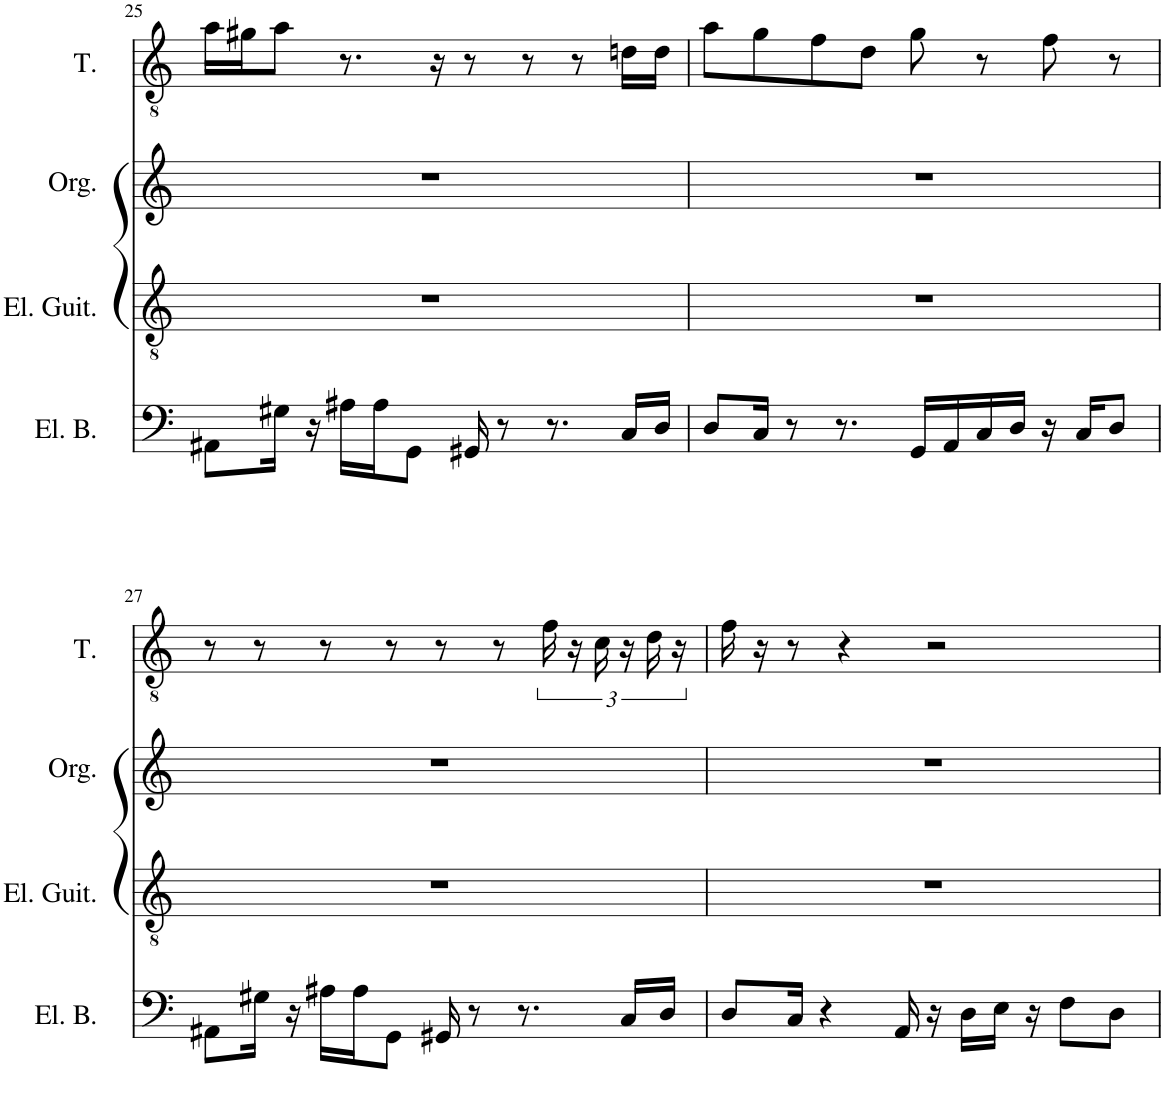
**kern	**kern	**kern	**kern
*part4	*part3	*part2	*part1
*staff4	*staff3	*staff2	*staff1
*I"Electric Bass	*I"Electric Guitar	*I"Organ	*I"Tenor
*I'El. B.	*I'El. Guit.	*I'Org.	*I'T.
!!LO:PB:g=z
*clefF4	*clefGv2	*clefG2	*clefGv2
*Trd7c12	*	*	*
*k[]	*k[]	*k[]	*k[]
*M4/4	*M4/4	*M4/4	*M4/4
=25	=25	=25	=25
8AA#X\L	1r	1r	16a\LL
.	.	.	16g#X\J
16G#X\Jk	.	.	8a\J
16r	.	.	.
16A#X\LL	.	.	8.r
16A#\J	.	.	.
8GG\J	.	.	.
.	.	.	16r
16GG#X/	.	.	8r
8r	.	.	.
.	.	.	8r
8.r	.	.	.
.	.	.	8r
16C/LL	.	.	16dn\LL
16D/JJ	.	.	16d\JJ
=26	=26	=26	=26
8D/L	1r	1r	8a\L
16C/Jk	.	.	8g\
8r	.	.	.
.	.	.	8f\
8.r	.	.	.
.	.	.	8d\J
16GG/LL	.	.	8g\
16AA/	.	.	.
16C/	.	.	8r
16D/JJ	.	.	.
16r	.	.	8f\
16C/KL	.	.	.
8D/J	.	.	8r
!!LO:LB:g=z
=27	=27	=27	=27
8AA#X\L	1r	1r	8r
16G#X\Jk	.	.	8r
16r	.	.	.
16A#X\LL	.	.	8r
16A#\J	.	.	.
8GG\J	.	.	8r
16GG#X/	.	.	8r
8r	.	.	.
.	.	.	8r
8.r	.	.	.
.	.	.	24f\
.	.	.	24r
.	.	.	24c\
16C/LL	.	.	24r
.	.	.	24d\
16D/JJ	.	.	.
.	.	.	24r
=28	=28	=28	=28
8D/L	1r	1r	16f\
.	.	.	16r
16C/Jk	.	.	8r
4r	.	.	.
.	.	.	4r
16AA/	.	.	.
16r	.	.	2r
16D\LL	.	.	.
16E\JJ	.	.	.
16r	.	.	.
8F\L	.	.	.
8D\J	.	.	.
=	=	=	=
*-	*-	*-	*-
